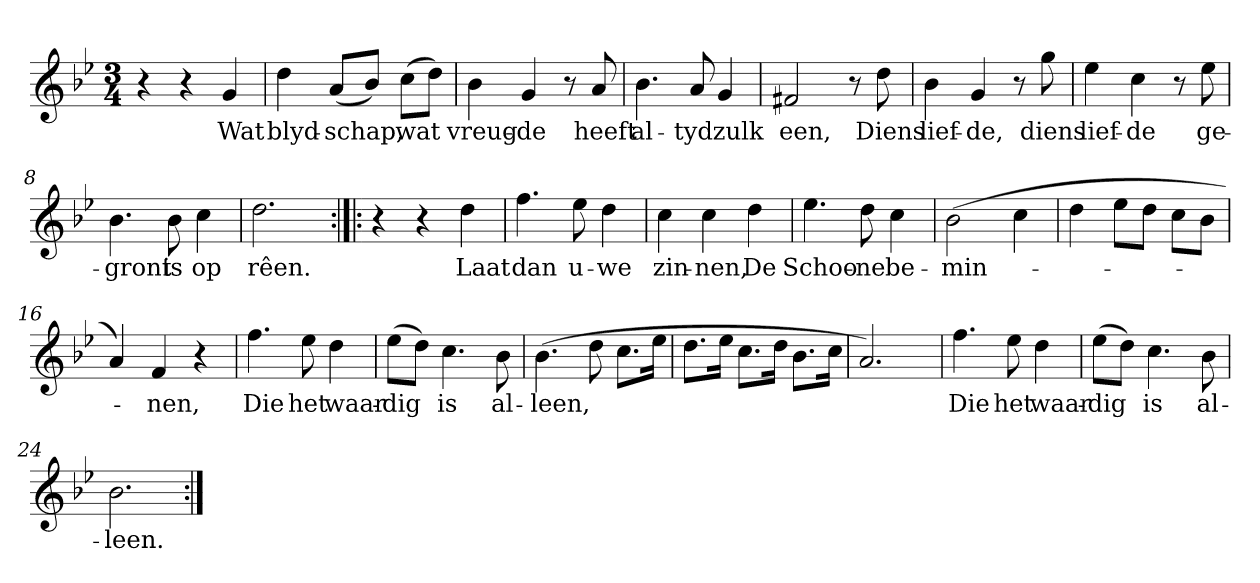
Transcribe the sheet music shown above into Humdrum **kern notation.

**kern	**text
*part1	*part1
*staff1	*staff1
*clefG2	*
*k[b-e-]	*
*g:	*
*M3/4	*
*MM120	*
=1	=1
4r	.
4r	.
4g	Wat
=2	=2
4dd	blyd-
(8a/L	-schap,
8b-/J)	.
(8cc\L	wat
8dd\J)	.
=3	=3
4b-	vreug-
4g	-de
8r	.
8a	heeft
=4	=4
4.b-	al-
8a	-tyd
4g	zulk
=5	=5
2f#X	een,
8r	.
8dd	Diens
=6	=6
4b-	lief-
4g	-de,
8r	.
8gg	diens
=7	=7
4ee-	lief-
4cc	-de
8r	.
8ee-	ge-
=8	=8
4.b-	-gront
8b-	is
4cc	op
=9	=9
2.dd	rêen.
=10:|!|:	=10:|!|:
4r	.
4r	.
4dd	Laat
=11	=11
4.ff	dan
8ee-	u-
4dd	-we
=12	=12
4cc	zin-
4cc	-nen,
4dd	De
=13	=13
4.ee-	Schoo-
8dd	-ne
4cc	be-
=14	=14
(2b-	-min-
4cc	.
=15	=15
4dd	.
8ee-\L	.
8dd\J	.
8cc\L	.
8b-\J	.
=16	=16
4a)	.
4f	-nen,
4r	.
=17	=17
4.ff	Die
8ee-	het
4dd	waar-
=18	=18
(8ee-\L	-dig
8dd\J)	.
4.cc	is
8b-	al-
=19	=19
(4.b-	-leen,
8dd	.
8.cc\L	.
16ee-\Jk	.
=20	=20
8.dd\L	.
16ee-\Jk	.
8.cc\L	.
16dd\Jk	.
8.b-\L	.
16cc\Jk	.
=21	=21
2.a)	.
=22	=22
4.ff	Die
8ee-	het
4dd	waar-
=23	=23
(8ee-\L	-dig
8dd\J)	.
4.cc	is
8b-	al-
=24	=24
2.b-	-leen.
=:|!	=:|!
*-	*-
